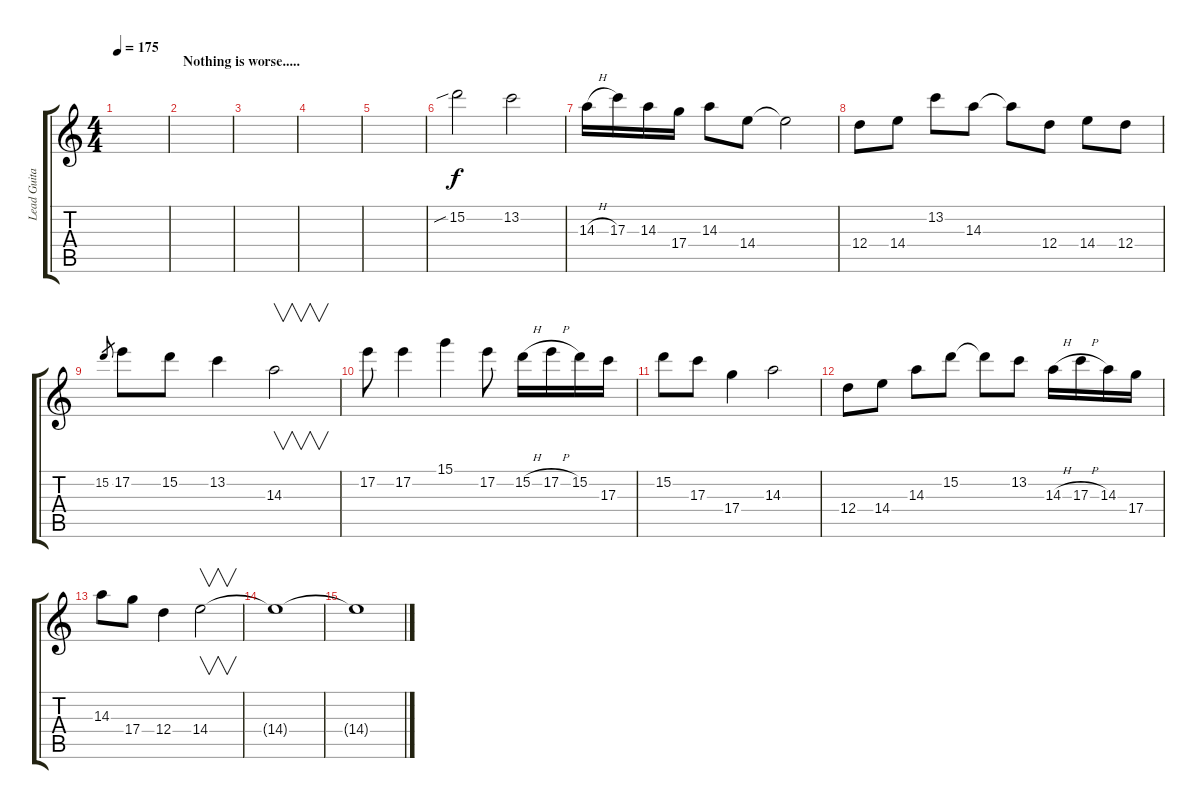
\track ("Lead Guitar 2" "Lead Guita") {instrument overdrivenguitar}
\staff {score tabs}
\tuning (E4 B3 G3 D3 A2 E2) {hide}
\ts (4 4)
\tempo 175
\clef g2
\ks c
|
\section ("" "Nothing is worse.....")
|
|
|
|
15.2{sib}.2 13.2.2 |
14.3{h}.16 17.3.16 14.3.16 17.4.16 14.3.8 14.4.8 14.4{t}.2 |
12.4.8 14.4.8 13.2.8 14.3.8 14.3{t}.8 12.4.8 14.4.8 12.4.8 |
15.2.8{gr} 17.2.8 15.2.8 13.2.4 14.3.2{v} |
17.2.8 17.2.4 15.1.4 17.2.8 15.2{h}.16 17.2{h}.16 15.2.16 17.3.16 |
15.2.8 17.3.8 17.4.4 14.3.2 |
12.4.8 14.4.8 14.3.8 15.2.8 15.2{t}.8 13.2.8 14.3{h}.16 17.3{h}.16 14.3.16 17.4.16 |
14.3.8 17.4.8 12.4.4 14.4.2{v} |
14.4{t}.1 |
14.4{t}.1
